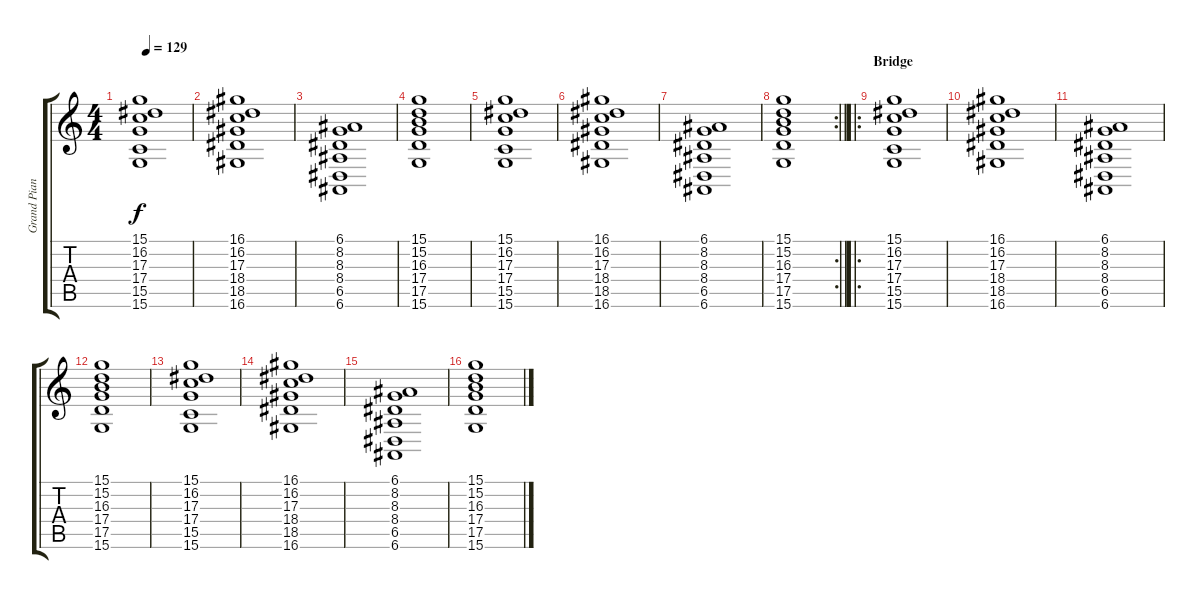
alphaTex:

\track ("Grand Piano" "Grand Pian") {instrument acousticgrandpiano}
\staff {score tabs}
\tuning (E4 B3 G3 D3 A2 E2) {hide}
\ts (4 4)
\tempo 129
\clef g2
\ks c
(15.1 16.2 17.3 17.4 15.5 15.6).1{dy f} |
(16.1 16.2 17.3 18.4 18.5 16.6).1 |
(6.1 8.2 8.3 8.4 6.5 6.6).1 |
(15.1 15.2 16.3 17.4 17.5 15.6).1 |
(15.1 16.2 17.3 17.4 15.5 15.6).1 |
(16.1 16.2 17.3 18.4 18.5 16.6).1 |
(6.1 8.2 8.3 8.4 6.5 6.6).1 |
\rc 2
\barLineRight lightlight
(15.1 15.2 16.3 17.4 17.5 15.6).1 |
\ro
\section ("" "Bridge")
(15.1 16.2 17.3 17.4 15.5 15.6).1 |
(16.1 16.2 17.3 18.4 18.5 16.6).1 |
(6.1 8.2 8.3 8.4 6.5 6.6).1 |
(15.1 15.2 16.3 17.4 17.5 15.6).1 |
(15.1 16.2 17.3 17.4 15.5 15.6).1 |
(16.1 16.2 17.3 18.4 18.5 16.6).1 |
(6.1 8.2 8.3 8.4 6.5 6.6).1 |
(15.1 15.2 16.3 17.4 17.5 15.6).1
